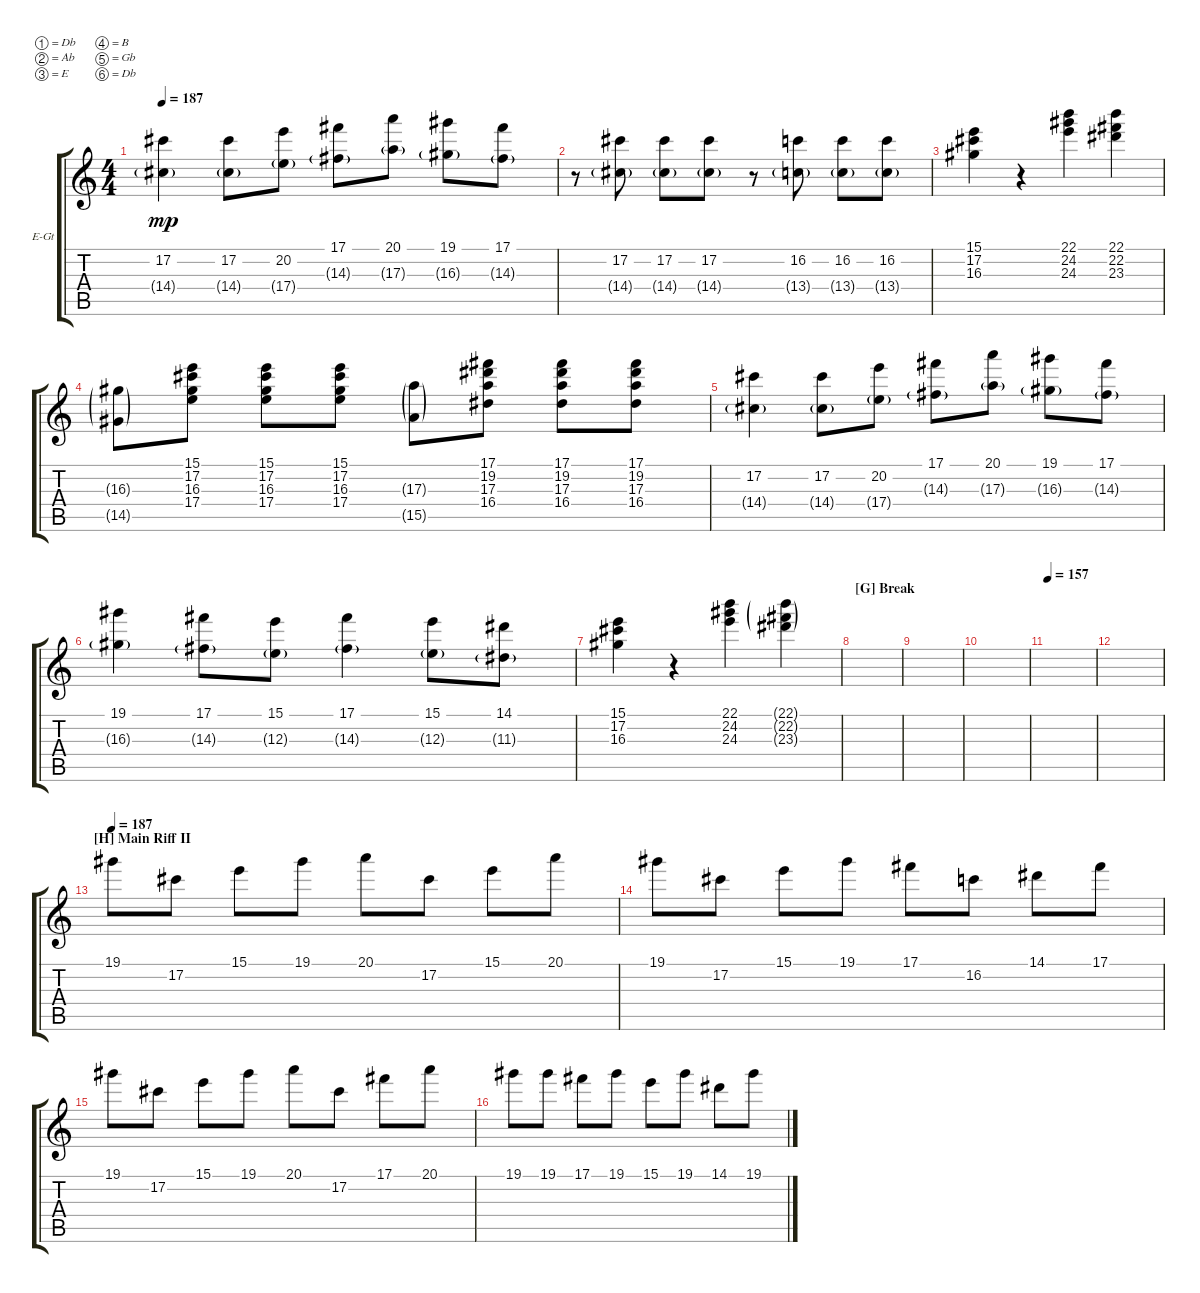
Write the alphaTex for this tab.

\defaultSystemsLayout 4
\bracketExtendMode groupsimilarinstruments
\firstSystemTrackNameOrientation horizontal
\otherSystemsTrackNameOrientation horizontal
\track ("Synth" "E-Gt") {instrument voiceoohs}
\staff {score tabs}
\tuning (Db4 Ab3 E3 B2 Gb2 Db2)
\displaytranspose 12
\ts (4 4)
\tempo 187
\clef g2
\scale
0.333333
\ks c
(17.2 14.4{g}).4{dy mp} (17.2 14.4{g}).8 (20.2 17.4{g}).8 (17.1 14.3{g}).8 (20.1 17.3{g}).8 (19.1 16.3{g}).8 (17.1 14.3{g}).8 |
\scale
0.333333 r.8 (17.2 14.4{g}).8 (17.2 14.4{g}).8 (17.2 14.4{g}).8 r.8 (16.2 13.4{g}).8 (16.2 13.4{g}).8 (16.2 13.4{g}).8 |
\scale
0.333333 (15.1 17.2 16.3).4 r.4 (22.1 24.2 24.3).4 (23.3 22.2 22.1).4 |
\scale
0.333333 (16.3{g} 14.5{g}).8 (17.2 16.3 15.1 17.4).8 (17.2 16.3 15.1 17.4).8 (17.2 16.3 15.1 17.4).8 (17.3{g} 15.5{g}).8 (19.2 17.3 17.1 16.4).8 (19.2 17.3 17.1 16.4).8 (19.2 17.3 17.1 16.4).8 |
\scale
0.333333 (17.2 14.4{g}).4 (17.2 14.4{g}).8 (20.2 17.4{g}).8 (17.1 14.3{g}).8 (20.1 17.3{g}).8 (19.1 16.3{g}).8 (17.1 14.3{g}).8 |
\scale
0.333333 (19.1 16.3{g}).4 (17.1 14.3{g}).8 (15.1 12.3{g}).8 (17.1 14.3{g}).4 (15.1 12.3{g}).8 (14.1 11.3{g}).8 |
\scale
0.333333 (15.1 17.2 16.3).4 r.4 (22.1 24.2 24.3).4 (23.3{g} 22.2{g} 22.1{g}).4 |
\section ("G" "Break")
\scale
0.333333 |
\scale
0.333333 |
\scale
0.333333 |
\tempo 157
\scale
0.333333 |
\scale
0.333333 |
\section ("H" "Main Riff II")
\tempo 187
\scale
0.333333 19.1.8 17.2.8 15.1.8 19.1.8 20.1.8 17.2.8 15.1.8 20.1.8 |
\scale
0.333333 19.1.8 17.2.8 15.1.8 19.1.8 17.1.8 16.2.8 14.1.8 17.1.8 |
\scale
0.333333 19.1.8 17.2.8 15.1.8 19.1.8 20.1.8 17.2.8 17.1.8 20.1.8 |
\scale
0.333333 19.1.8 19.1.8 17.1.8 19.1.8 15.1.8 19.1.8 14.1.8 19.1.8
